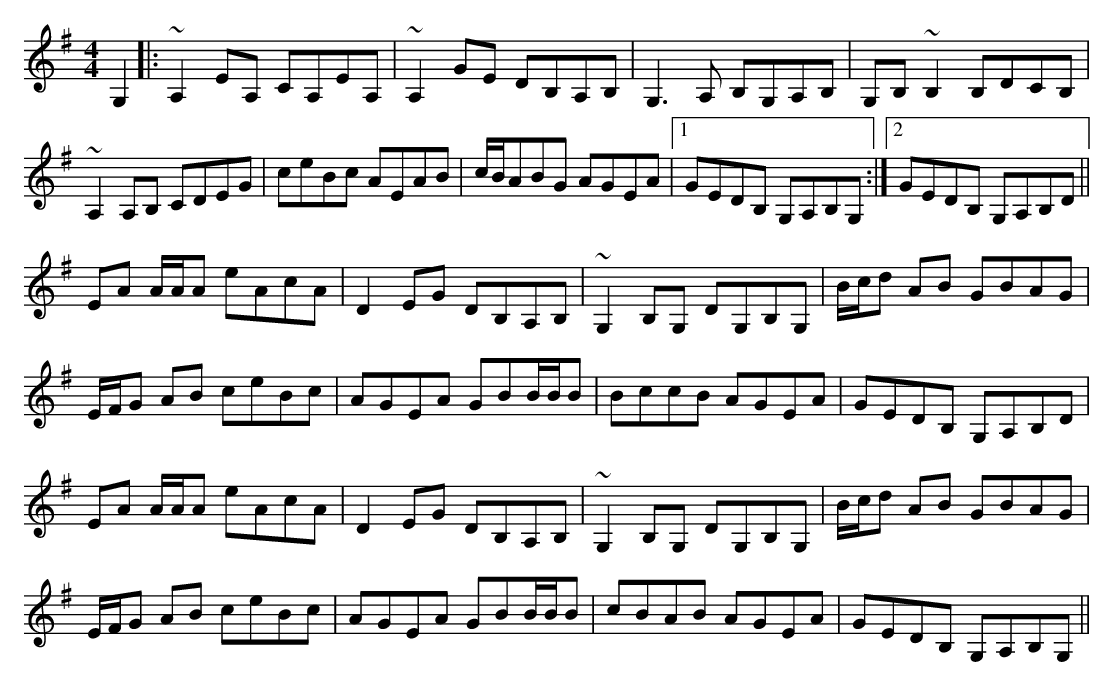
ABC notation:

X:1
M:4/4
K:Ador
G,2|:~A,2EA, CA,EA,|~A,2GE DB,A,B,|G,3 A, B,G,A,B,|G,B,~B,2 B,DCB,|
~A,2A,B, CDEG|ceBc AEAB|c/B/ABG AGEA|1 GEDB, G,A,B,G,:|2 GEDB, G,A,B,D||
EA A/A/A eAcA|D2EG DB,A,B,|~G,2 B,G, DG,B,G,|B/c/d AB GBAG|
E/F/G AB ceBc|AGEA GBB/B/B|BccB AGEA|GEDB, G,A,B,D|
EA A/A/A eAcA|D2EG DB,A,B,|~G,2 B,G, DG,B,G,|B/c/d AB GBAG|
E/F/G AB ceBc|AGEA GBB/B/B|cBAB AGEA|GEDB, G,A,B,G,||
